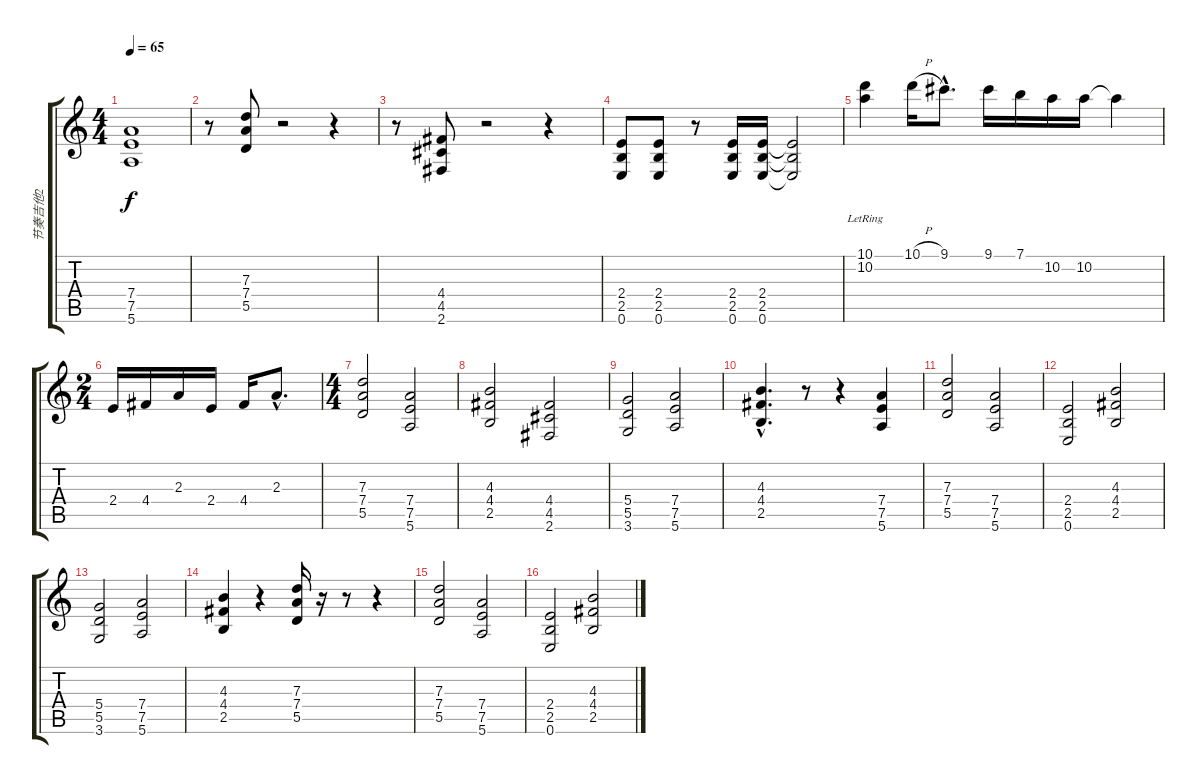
\track ("节奏吉他2" "节奏吉他2") {instrument overdrivenguitar}
\staff {score tabs}
\tuning (E4 B3 G3 D3 A2 E2) {hide}
\ts (4 4)
\tempo 65
\clef g2
\ks c
(7.4 7.5 5.6).1{dy f} |
r.8 (7.3 7.4 5.5).8 r.2 r.4 |
r.8 (4.4 4.5 2.6).8 r.2 r.4 |
(2.4 2.5 0.6).8 (2.4 2.5 0.6).8 r.8 (2.4 2.5 0.6).16 (2.4 2.5 0.6).16 (2.4{t} 2.5{t} 0.6{t}).2 |
(10.1 10.2{lr}).4 10.1{h}.16 9.1{hac}.8{d} 9.1.16 7.1.16 10.2.16 10.2.16 10.2{t}.4 |
\ts (2 4)
2.4.16 4.4.16 2.3.16 2.4.16 4.4.16 2.3{hac}.8{d} |
\ts (4 4)
(7.3 7.4 5.5).2 (7.4 7.5 5.6).2 |
(4.3 4.4 2.5).2 (4.4 4.5 2.6).2 |
(5.4 5.5 3.6).2 (7.4 7.5 5.6).2 |
(4.3{hac} 4.4{hac} 2.5{hac}).4{d} r.8 r.4 (7.4 7.5 5.6).4 |
(7.3 7.4 5.5).2 (7.4 7.5 5.6).2 |
(2.4 2.5 0.6).2 (4.3 4.4 2.5).2 |
(5.4 5.5 3.6).2 (7.4 7.5 5.6).2 |
(4.3 4.4 2.5).4 r.4 (7.3 7.4 5.5).16 r.16 r.8 r.4 |
(7.3 7.4 5.5).2 (7.4 7.5 5.6).2 |
(2.4 2.5 0.6).2 (4.3 4.4 2.5).2
